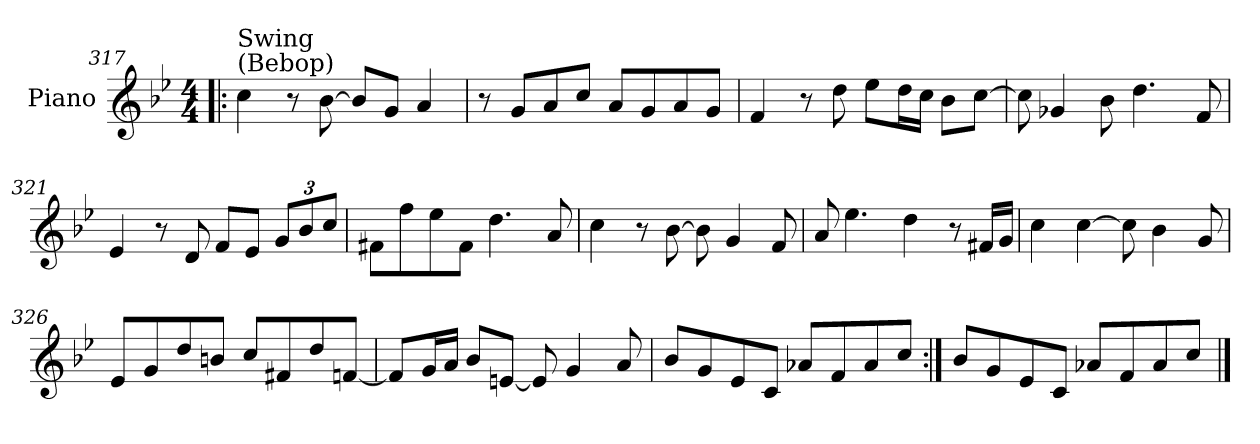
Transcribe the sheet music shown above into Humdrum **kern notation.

**kern
*part1
*staff1
*I"Piano
*I'Pno.
!!LO:PB:g=z
*clefG2
*k[b-e-]
*M4/4
*MM210
=317!|:
!LO:TX:a:t=(Bebop)
!LO:TX:t=Swing
4cc\
8r
[8b-\
8b-/L]
8g/J
4a/
=318
8r
8g/L
8a/
8cc/J
8a/L
8g/
8a/
8g/J
!!LO:LB:g=z
=319
4f/
8r
8dd\
8ee-\L
16dd\L
16cc\JJ
8b-\L
[8cc\J
=320
8cc\]
4g-X/
8b-\
4.dd\
8f/
!!LO:LB:g=z
=321
4e-/
8r
8d/
8f/L
8e-/J
*Xbrackettup
12g/L
12b-/
12cc/J
=322
8f#X\L
8ff\
8ee-\
8f#\J
4.dd\
8a/
!!LO:LB:g=z
=323
4cc\
8r
[8b-\
8b-\]
4g/
8f/
=324
8a/
4.ee-\
4dd\
8r
16f#X/LL
16g/JJ
!!LO:LB:g=z
=325
4cc\
[4cc\
8cc\]
4b-\
8g/
=326
8e-/L
8g/
8dd/
8bn/J
8cc/L
8f#X/
8dd/
[8fn/J
!!LO:LB:g=z
=327
8f/L]
16g/L
16a/JJ
8b-/L
[8en/J
8e/]
4g/
8a/
=328
8b-/L
8g/
8e-/
8c/J
8a-X/L
8f/
8a-/
8cc/J
=329:|!
8b-/L
8g/
8e-/
8c/J
8a-X/L
8f/
8a-/
8cc/J
==
*-
